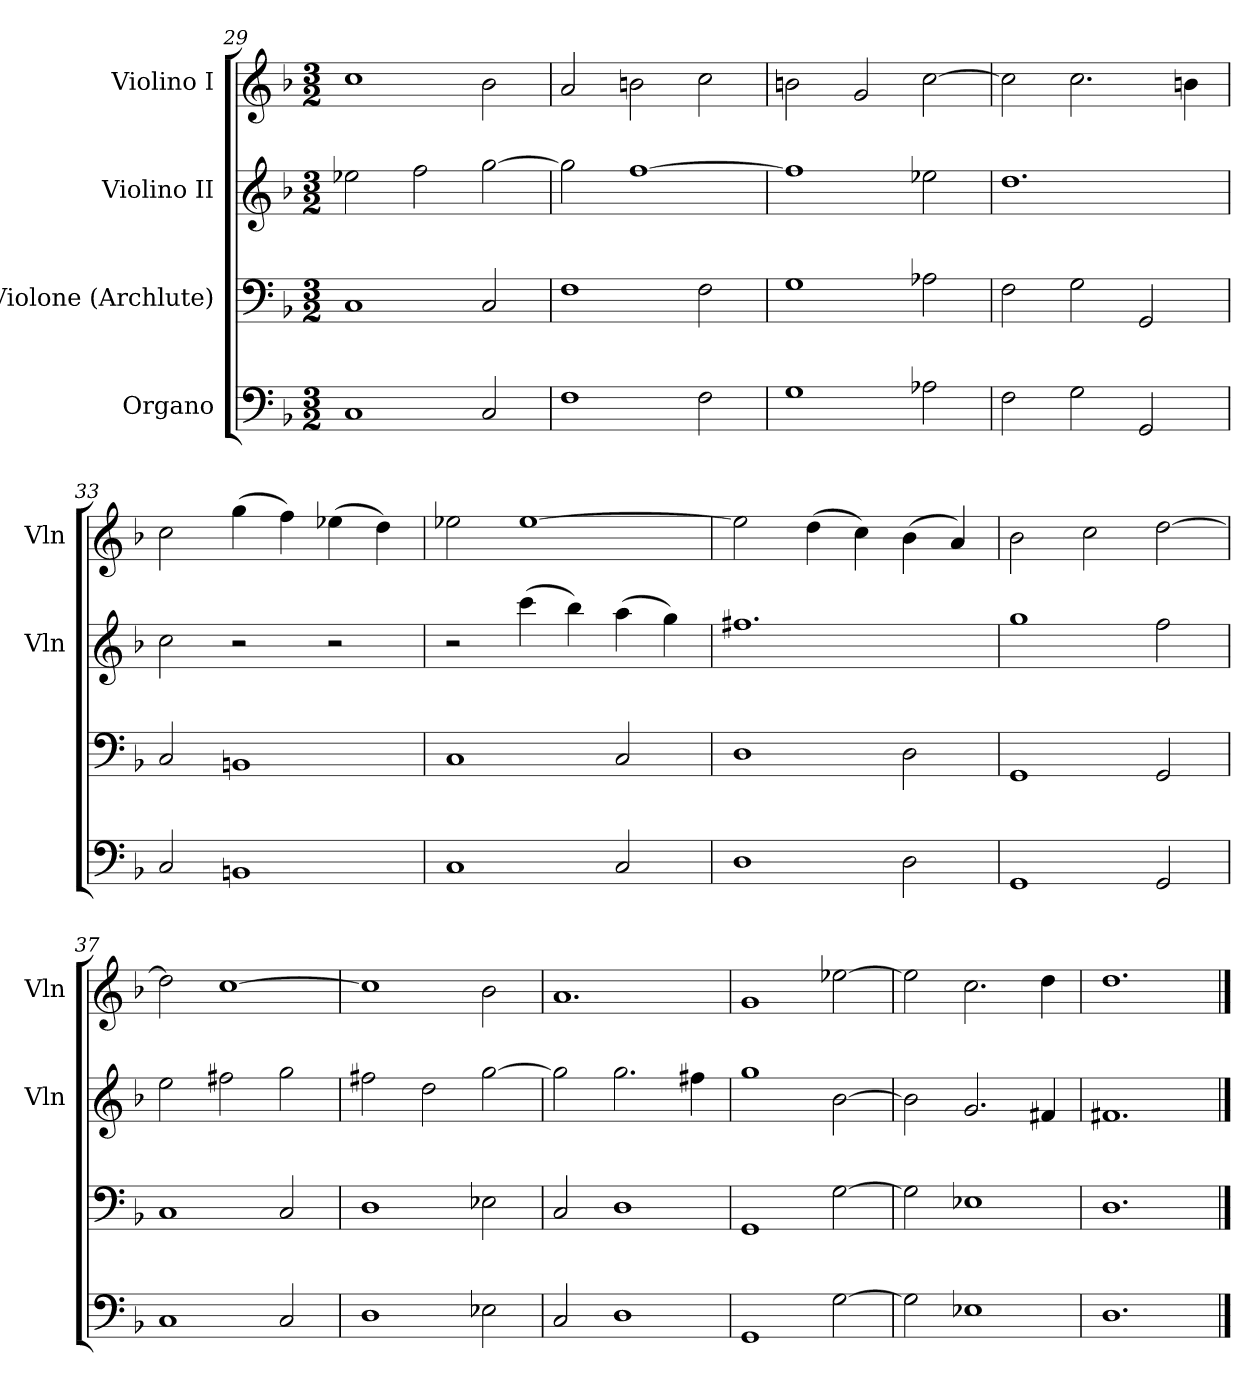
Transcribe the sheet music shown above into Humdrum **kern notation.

**kern	**kern	**kern	**kern
*part4	*part3	*part2	*part1
*staff4	*staff3	*staff2	*staff1
*I"Organo	*I"Violone (Archlute)	*I"Violino II	*I"Violino I
*	*	*I'Vln	*I'Vln
*clefF4	*clefF4	*clefG2	*clefG2
*k[b-]	*k[b-]	*k[b-]	*k[b-]
*M3/2	*M3/2	*M3/2	*M3/2
=29	=29	=29	=29
1C/	1C/	2ee-X\	1cc\
.	.	2ff\	.
2C/	2C/	[2gg\	2b-\
=30	=30	=30	=30
1F\	1F\	2gg\]	2a/
.	.	[1ff\	2bn\
2F\	2F\	.	2cc\
=31	=31	=31	=31
1G\	1G\	1ff\]	2bn\
.	.	.	2g/
2A-X\	2A-X\	2ee-X\	[2cc\
=32	=32	=32	=32
2F\	2F\	1.dd\	2cc\]
2G\	2G\	.	2.cc\
2GG/	2GG/	.	.
.	.	.	4bn\
=33	=33	=33	=33
2C/	2C/	2cc\	2cc\
1BBn/	1BBn/	2r	(4gg\
.	.	.	4ff\)
.	.	2r	(4ee-X\
.	.	.	4dd\)
=34	=34	=34	=34
1C/	1C/	2r	2ee-X\
.	.	(4ccc\	[1ee-\
.	.	4bb-\)	.
2C/	2C/	(4aa\	.
.	.	4gg\)	.
=35	=35	=35	=35
1D\	1D\	1.ff#X\	2ee-\]
.	.	.	(4dd\
.	.	.	4cc\)
2D\	2D\	.	(4b-\
.	.	.	4a/)
=36	=36	=36	=36
1GG/	1GG/	1gg\	2b-\
.	.	.	2cc\
2GG/	2GG/	2ff\	[2dd\
=37	=37	=37	=37
1C/	1C/	2ee\	2dd\]
.	.	2ff#X\	[1cc\
2C/	2C/	2gg\	.
=38	=38	=38	=38
1D\	1D\	2ff#X\	1cc\]
.	.	2dd\	.
2E-X\	2E-X\	[2gg\	2b-\
=39	=39	=39	=39
2C/	2C/	2gg\]	1.a/
1D\	1D\	2.gg\	.
.	.	4ff#X\	.
=40	=40	=40	=40
1GG/	1GG/	1gg\	1g/
[2G\	[2G\	[2b-\	[2ee-X\
=41	=41	=41	=41
2G\]	2G\]	2b-\]	2ee-\]
1E-X\	1E-X\	2.g/	2.cc\
.	.	4f#X/	4dd\
=42	=42	=42	=42
1.D\	1.D\	1.f#X/	1.dd\
==	==	==	==
*-	*-	*-	*-
